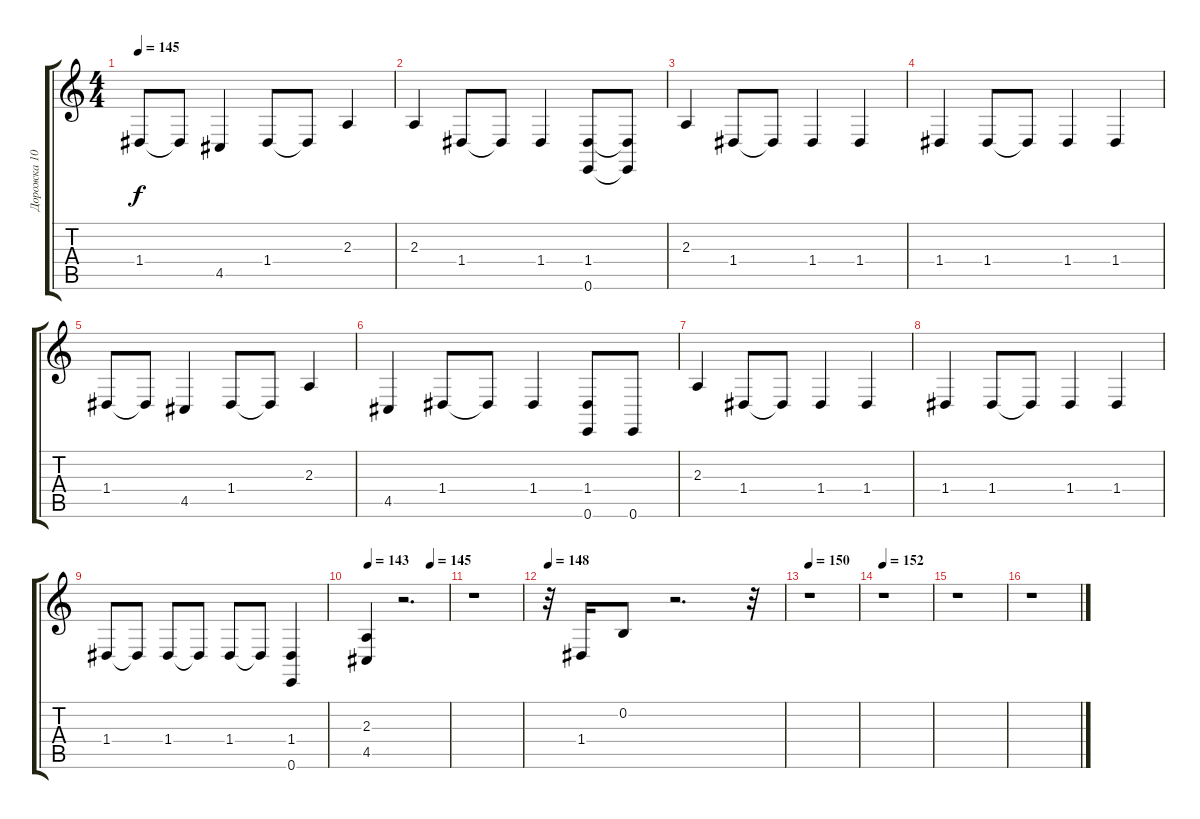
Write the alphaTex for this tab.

\track ("Дорожка 10" "Дорожка 10") {instrument brightacousticpiano}
\staff {score tabs}
\tuning (E4 B3 G3 D3 A2 E2) {hide}
\ts (4 4)
\tempo 145
\clef g2
\ks c
1.4.8{dy f} 1.4{t}.8 4.5.4 1.4.8 1.4{t}.8 2.3.4 |
2.3.4 1.4.8 1.4{t}.8 1.4.4 (1.4 0.6).8 (1.4{t} 0.6{t}).8 |
2.3.4 1.4.8 1.4{t}.8 1.4.4 1.4.4 |
1.4.4 1.4.8 1.4{t}.8 1.4.4 1.4.4 |
1.4.8 1.4{t}.8 4.5.4 1.4.8 1.4{t}.8 2.3.4 |
4.5.4 1.4.8 1.4{t}.8 1.4.4 (1.4 0.6).8 0.6.8 |
2.3.4 1.4.8 1.4{t}.8 1.4.4 1.4.4 |
1.4.4 1.4.8 1.4{t}.8 1.4.4 1.4.4 |
1.4.8 1.4{t}.8 1.4.8 1.4{t}.8 1.4.8 1.4{t}.8 (1.4 0.6).4 |
\tempo (143 0.03125)
\tempo (145 0.78125)
(2.3 4.5).4 r.2{d} |
r.1 |
\tempo 148
r.32 1.4.16 0.2.8 r.2{d} r.32 |
\tempo 150
r.1 |
\tempo 152
r.1 |
r.1 |
r.1
